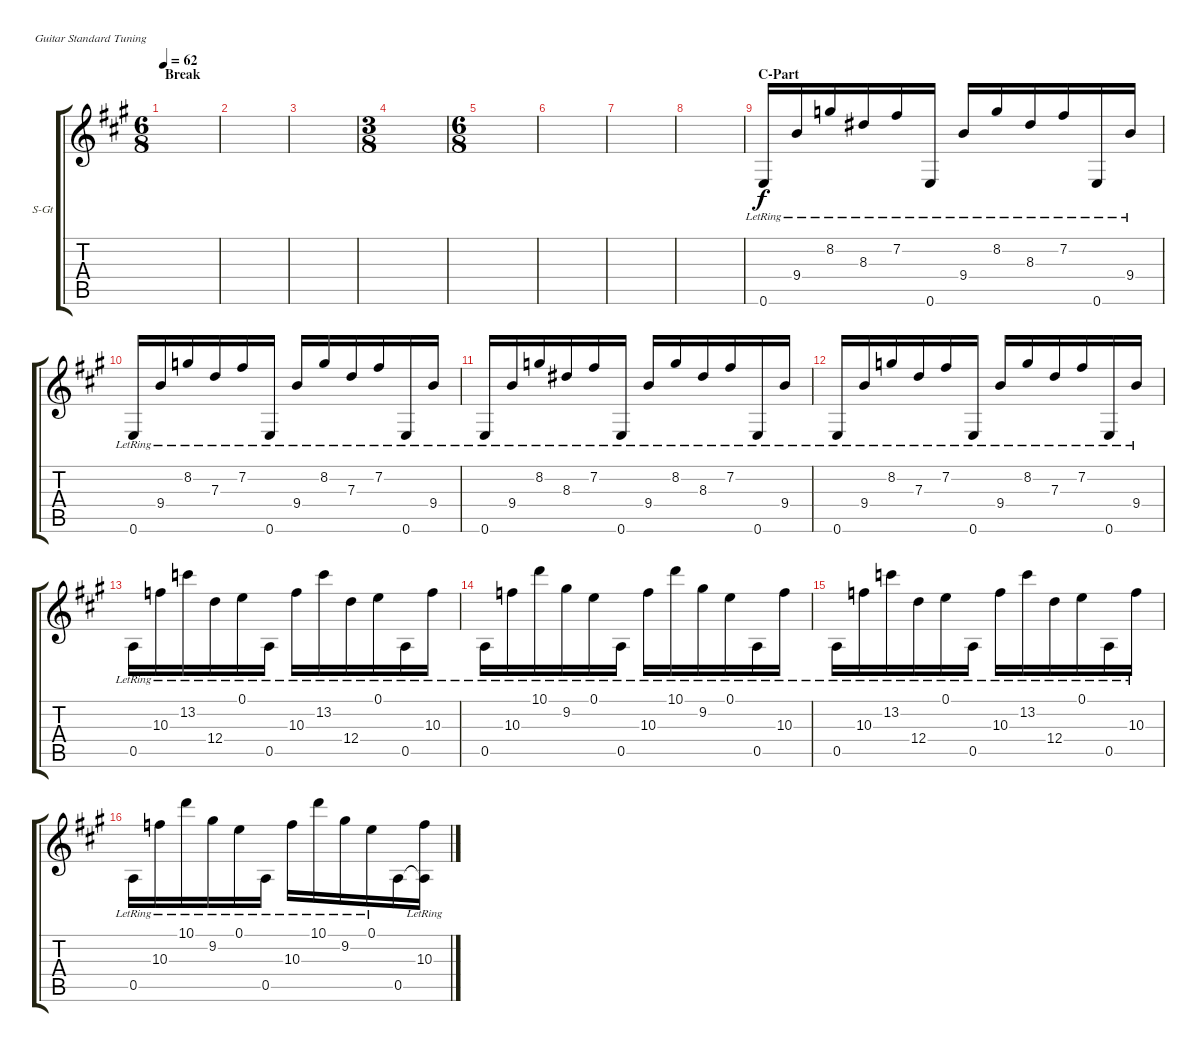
\defaultSystemsLayout 4
\bracketExtendMode groupsimilarinstruments
\firstSystemTrackNameOrientation horizontal
\otherSystemsTrackNameOrientation horizontal
\track ("Acoustic Guitar" "S-Gt") {instrument acousticguitarsteel}
\staff {score tabs}
\tuning (E4 B3 G3 D3 A2 E2)
\ts (6 8)
\section ("" "Break")
\tempo 62
\clef g2
\ks f#minor
|
|
|
\ts (3 8)
|
\ts (6 8)
|
|
|
|
\section ("" "C-Part")
0.6{lr}.16 9.4{lr}.16 8.2{lr}.16 8.3{lr}.16 7.2{lr}.16 0.6{lr}.16 9.4{lr}.16 8.2{lr}.16 8.3{lr}.16 7.2{lr}.16 0.6{lr}.16 9.4{lr}.16 |
0.6{lr}.16 9.4{lr}.16 8.2{lr}.16 7.3{lr}.16 7.2{lr}.16 0.6{lr}.16 9.4{lr}.16 8.2{lr}.16 7.3{lr}.16 7.2{lr}.16 0.6{lr}.16 9.4{lr}.16 |
0.6{lr}.16 9.4{lr}.16 8.2{lr}.16 8.3{lr}.16 7.2{lr}.16 0.6{lr}.16 9.4{lr}.16 8.2{lr}.16 8.3{lr}.16 7.2{lr}.16 0.6{lr}.16 9.4{lr}.16 |
0.6{lr}.16 9.4{lr}.16 8.2{lr}.16 7.3{lr}.16 7.2{lr}.16 0.6{lr}.16 9.4{lr}.16 8.2{lr}.16 7.3{lr}.16 7.2{lr}.16 0.6{lr}.16 9.4{lr}.16 |
0.5{lr}.16 10.3{lr}.16 13.2{lr}.16 12.4{lr}.16 0.1{lr}.16 0.5{lr}.16 10.3{lr}.16 13.2{lr}.16 12.4{lr}.16 0.1{lr}.16 0.5{lr}.16 10.3{lr}.16 |
0.5{lr}.16 10.3{lr}.16 10.1{lr}.16 9.2{lr}.16 0.1{lr}.16 0.5{lr}.16 10.3{lr}.16 10.1{lr}.16 9.2{lr}.16 0.1{lr}.16 0.5{lr}.16 10.3{lr}.16 |
0.5{lr}.16 10.3{lr}.16 13.2{lr}.16 12.4{lr}.16 0.1{lr}.16 0.5{lr}.16 10.3{lr}.16 13.2{lr}.16 12.4{lr}.16 0.1{lr}.16 0.5{lr}.16 10.3{lr}.16 |
0.5{lr}.16 10.3{lr}.16 10.1{lr}.16 9.2{lr}.16 0.1{lr}.16 0.5{lr}.16 10.3{lr}.16 10.1{lr}.16 9.2{lr}.16 0.1{lr}.16 0.5.16 (10.3{lr} 0.5{t}).16
